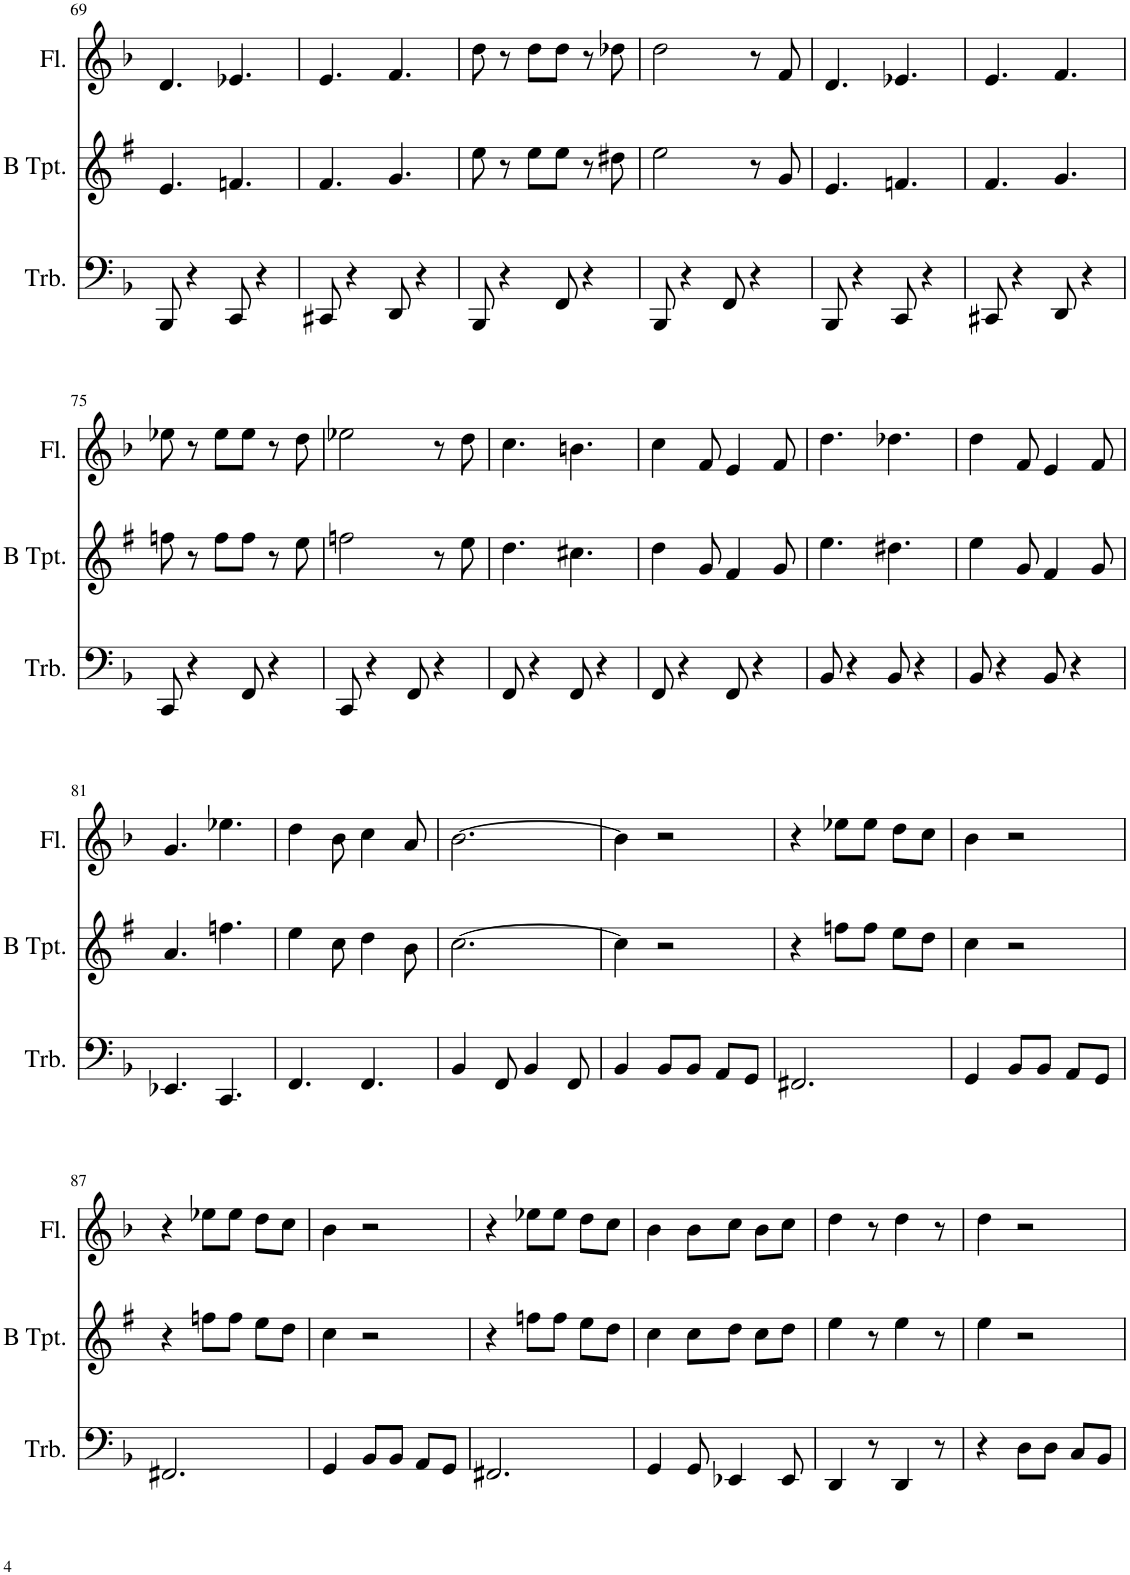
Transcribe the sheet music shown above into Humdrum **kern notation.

**kern	**kern	**kern
*part3	*part2	*part1
*staff3	*staff2	*staff1
*I"Trombone	*I"B Trumpet	*I"Flute
*I'Trb.	*I'B Tpt.	*I'Fl.
!!LO:PB:g=z
*clefF4	*clefG2	*clefG2
*	*Trd1c2	*
*k[b-]	*k[f#]	*k[b-]
*M3/4	*M3/4	*M3/4
=69	=69	=69
8BBB-/	4.e/	4.d/
4r	.	.
8CC/	4.fn/	4.e-X/
4r	.	.
=70	=70	=70
8CC#X/	4.f#/	4.e/
4r	.	.
8DD/	4.g/	4.f/
4r	.	.
=71	=71	=71
8BBB-/	8ee\	8dd\
4r	8r	8r
.	8ee\L	8dd\L
8FF/	8ee\J	8dd\J
4r	8r	8r
.	8dd#X\	8dd-X\
=72	=72	=72
8BBB-/	2ee\	2dd\
4r	.	.
8FF/	.	.
4r	8r	8r
.	8g/	8f/
=73	=73	=73
8BBB-/	4.e/	4.d/
4r	.	.
8CC/	4.fn/	4.e-X/
4r	.	.
=74	=74	=74
8CC#X/	4.f#/	4.e/
4r	.	.
8DD/	4.g/	4.f/
4r	.	.
!!LO:LB:g=z
=75	=75	=75
8CC/	8ffn\	8ee-X\
4r	8r	8r
.	8ff\L	8ee-\L
8FF/	8ff\J	8ee-\J
4r	8r	8r
.	8ee\	8dd\
=76	=76	=76
8CC/	2ffn\	2ee-X\
4r	.	.
8FF/	.	.
4r	8r	8r
.	8ee\	8dd\
=77	=77	=77
8FF/	4.dd\	4.cc\
4r	.	.
8FF/	4.cc#X\	4.bn\
4r	.	.
=78	=78	=78
8FF/	4dd\	4cc\
4r	.	.
.	8g/	8f/
8FF/	4f#/	4e/
4r	.	.
.	8g/	8f/
=79	=79	=79
8BB-/	4.ee\	4.dd\
4r	.	.
8BB-/	4.dd#X\	4.dd-X\
4r	.	.
=80	=80	=80
8BB-/	4ee\	4dd\
4r	.	.
.	8g/	8f/
8BB-/	4f#/	4e/
4r	.	.
.	8g/	8f/
!!LO:LB:g=z
=81	=81	=81
4.EE-X/	4.a/	4.g/
4.CC/	4.ffn\	4.ee-X\
=82	=82	=82
4.FF/	4ee\	4dd\
.	8cc\	8b-\
4.FF/	4dd\	4cc\
.	8b\	8a/
=83	=83	=83
4BB-/	[2.cc\	[2.b-\
8FF/	.	.
4BB-/	.	.
8FF/	.	.
=84	=84	=84
4BB-/	4cc\]	4b-\]
8BB-/L	2r	2r
8BB-/J	.	.
8AA/L	.	.
8GG/J	.	.
=85	=85	=85
2.FF#X/	4r	4r
.	8ffn\L	8ee-X\L
.	8ff\J	8ee-\J
.	8ee\L	8dd\L
.	8dd\J	8cc\J
=86	=86	=86
4GG/	4cc\	4b-\
8BB-/L	2r	2r
8BB-/J	.	.
8AA/L	.	.
8GG/J	.	.
!!LO:LB:g=z
=87	=87	=87
2.FF#X/	4r	4r
.	8ffn\L	8ee-X\L
.	8ff\J	8ee-\J
.	8ee\L	8dd\L
.	8dd\J	8cc\J
=88	=88	=88
4GG/	4cc\	4b-\
8BB-/L	2r	2r
8BB-/J	.	.
8AA/L	.	.
8GG/J	.	.
=89	=89	=89
2.FF#X/	4r	4r
.	8ffn\L	8ee-X\L
.	8ff\J	8ee-\J
.	8ee\L	8dd\L
.	8dd\J	8cc\J
=90	=90	=90
4GG/	4cc\	4b-\
8GG/	8cc\L	8b-\L
4EE-X/	8dd\J	8cc\J
.	8cc\L	8b-\L
8EE-/	8dd\J	8cc\J
=91	=91	=91
4DD/	4ee\	4dd\
8r	8r	8r
4DD/	4ee\	4dd\
8r	8r	8r
=92	=92	=92
4r	4ee\	4dd\
8D\L	2r	2r
8D\J	.	.
8C/L	.	.
8BB-/J	.	.
=	=	=
*-	*-	*-
